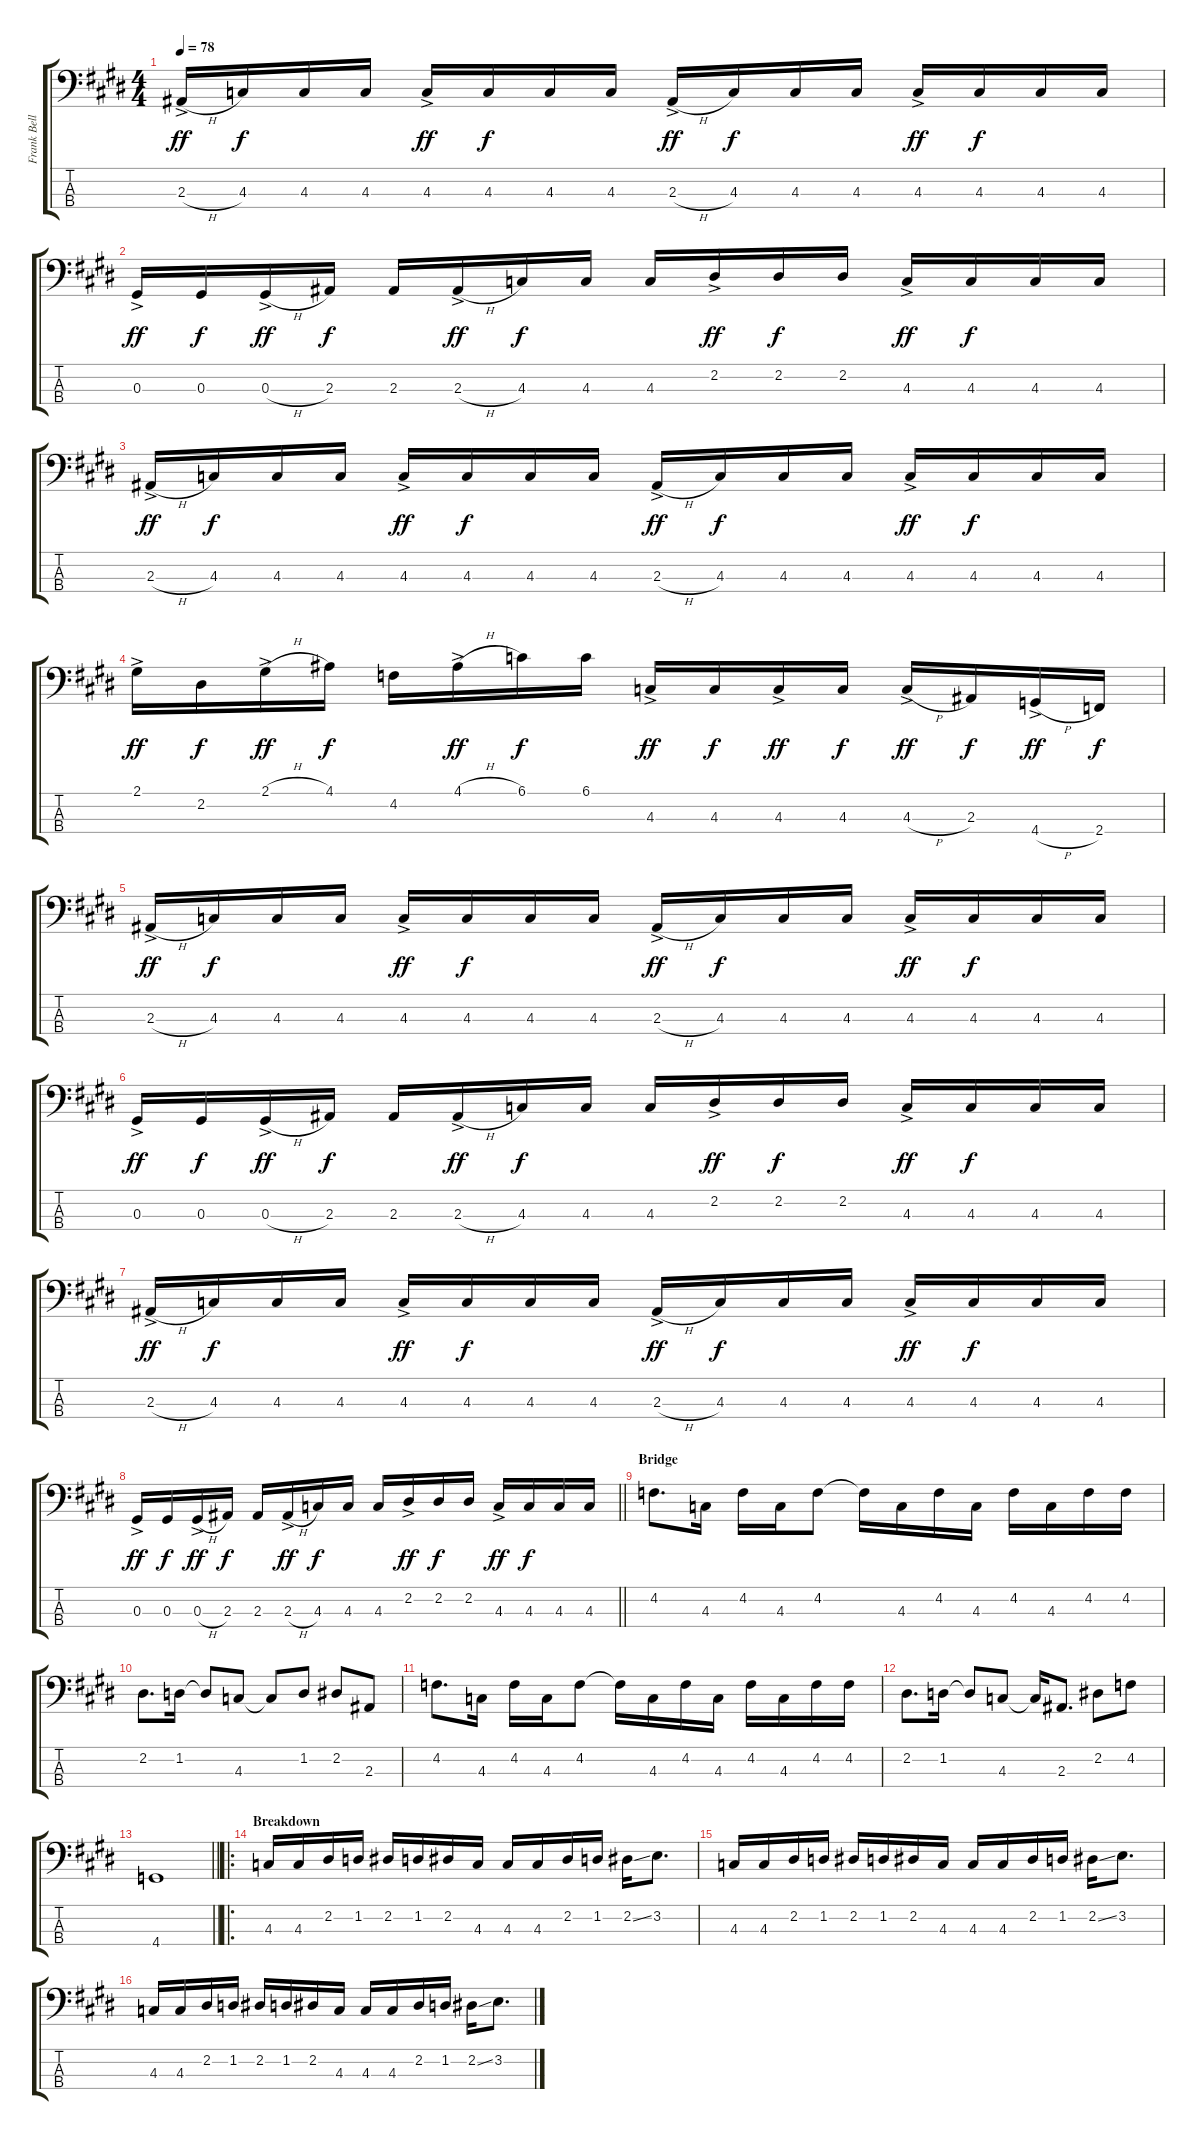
\track ("Frank Bello" "Frank Bell") {instrument electricbassfinger}
\staff {score tabs}
\tuning (Gb2 Db2 Ab1 Eb1) {hide}
\ts (4 4)
\tempo 78
\clef f4
\ks e
2.3{h ac}.16{dy ff} 4.3.16{dy f} 4.3.16 4.3.16 4.3{ac}.16{dy ff} 4.3.16{dy f} 4.3.16 4.3.16 2.3{h ac}.16{dy ff} 4.3.16{dy f} 4.3.16 4.3.16 4.3{ac}.16{dy ff} 4.3.16{dy f} 4.3.16 4.3.16 |
0.3{ac}.16{dy ff} 0.3.16{dy f} 0.3{h ac}.16{dy ff} 2.3.16{dy f} 2.3.16 2.3{h ac}.16{dy ff} 4.3.16{dy f} 4.3.16 4.3.16 2.2{ac}.16{dy ff} 2.2.16{dy f} 2.2.16 4.3{ac}.16{dy ff} 4.3.16{dy f} 4.3.16 4.3.16 |
2.3{h ac}.16{dy ff} 4.3.16{dy f} 4.3.16 4.3.16 4.3{ac}.16{dy ff} 4.3.16{dy f} 4.3.16 4.3.16 2.3{h ac}.16{dy ff} 4.3.16{dy f} 4.3.16 4.3.16 4.3{ac}.16{dy ff} 4.3.16{dy f} 4.3.16 4.3.16 |
2.1{ac}.16{dy ff} 2.2.16{dy f} 2.1{h ac}.16{dy ff} 4.1.16{dy f} 4.2.16 4.1{h ac}.16{dy ff} 6.1.16{dy f} 6.1.16 4.3{ac}.16{dy ff} 4.3.16{dy f} 4.3{ac}.16{dy ff} 4.3.16{dy f} 4.3{h ac}.16{dy ff} 2.3.16{dy f} 4.4{h ac}.16{dy ff} 2.4.16{dy f} |
2.3{h ac}.16{dy ff} 4.3.16{dy f} 4.3.16 4.3.16 4.3{ac}.16{dy ff} 4.3.16{dy f} 4.3.16 4.3.16 2.3{h ac}.16{dy ff} 4.3.16{dy f} 4.3.16 4.3.16 4.3{ac}.16{dy ff} 4.3.16{dy f} 4.3.16 4.3.16 |
0.3{ac}.16{dy ff} 0.3.16{dy f} 0.3{h ac}.16{dy ff} 2.3.16{dy f} 2.3.16 2.3{h ac}.16{dy ff} 4.3.16{dy f} 4.3.16 4.3.16 2.2{ac}.16{dy ff} 2.2.16{dy f} 2.2.16 4.3{ac}.16{dy ff} 4.3.16{dy f} 4.3.16 4.3.16 |
2.3{h ac}.16{dy ff} 4.3.16{dy f} 4.3.16 4.3.16 4.3{ac}.16{dy ff} 4.3.16{dy f} 4.3.16 4.3.16 2.3{h ac}.16{dy ff} 4.3.16{dy f} 4.3.16 4.3.16 4.3{ac}.16{dy ff} 4.3.16{dy f} 4.3.16 4.3.16 |
\barLineRight lightlight
0.3{ac}.16{dy ff} 0.3.16{dy f} 0.3{h ac}.16{dy ff} 2.3.16{dy f} 2.3.16 2.3{h ac}.16{dy ff} 4.3.16{dy f} 4.3.16 4.3.16 2.2{ac}.16{dy ff} 2.2.16{dy f} 2.2.16 4.3{ac}.16{dy ff} 4.3.16{dy f} 4.3.16 4.3.16 |
\section ("" "Bridge")
4.2.8{d} 4.3.16 4.2.16 4.3.16 4.2.8 4.2{t}.16 4.3.16 4.2.16 4.3.16 4.2.16 4.3.16 4.2.16 4.2.16 |
2.2.8{d} 1.2.16 1.2{t}.8 4.3.8 4.3{t}.8 1.2.8 2.2.8 2.3.8 |
4.2.8{d} 4.3.16 4.2.16 4.3.16 4.2.8 4.2{t}.16 4.3.16 4.2.16 4.3.16 4.2.16 4.3.16 4.2.16 4.2.16 |
2.2.8{d} 1.2.16 1.2{t}.8 4.3.8 4.3{t}.16 2.3.8{d} 2.2.8 4.2.8 |
\barLineRight lightlight
4.4.1 |
\ro
\section ("" "Breakdown")
4.3.16 4.3.16 2.2.16 1.2.16 2.2.16 1.2.16 2.2.16 4.3.16 4.3.16 4.3.16 2.2.16 1.2.16 2.2{ss}.16 3.2.8{d} |
4.3.16 4.3.16 2.2.16 1.2.16 2.2.16 1.2.16 2.2.16 4.3.16 4.3.16 4.3.16 2.2.16 1.2.16 2.2{ss}.16 3.2.8{d} |
4.3.16 4.3.16 2.2.16 1.2.16 2.2.16 1.2.16 2.2.16 4.3.16 4.3.16 4.3.16 2.2.16 1.2.16 2.2{ss}.16 3.2.8{d}
